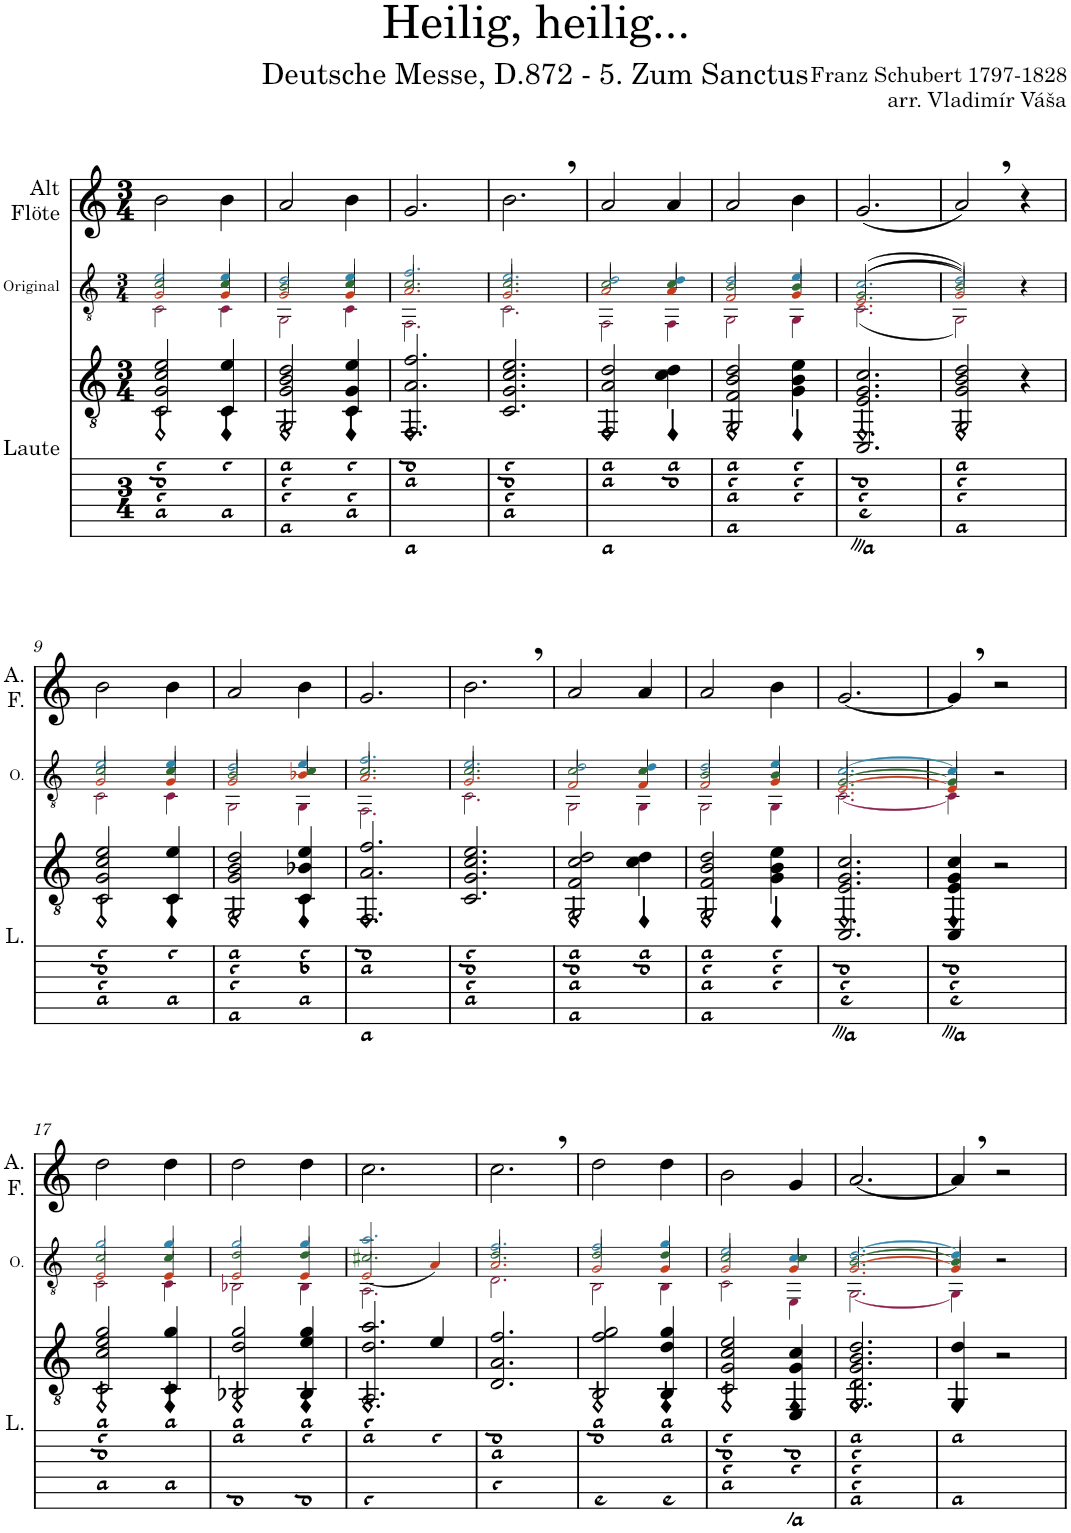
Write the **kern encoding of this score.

**kern	**kern	**kern	**kern
*part3	*part3	*part2	*part1
*staff4	*staff3	*staff2	*staff1
*I"Laute	*	*I"Original	*I"Alt Flöte
*I'L.	*	*I'O.	*I'A. F.
*stria6	*	*stria5	*
*	*clefGv2	*clefGv2	*clefG2
*	*	*	*Trd4c7
*k[]	*k[]	*k[]	*k[]
*M3/4	*M3/4	*M3/4	*M3/4
=1	=1	=1	=1
*	*	*^	*
*	*	*	*^	*
*	*	*	*	*^	*
2C 2G 2c 2e	2C/ 2G/ 2c/ 2e/	2ei/	2cj/	2GZ/	2CV\	2b\
4C 4e	4C/ 4e/	4ei/	4cj/	4GZ/	4CV\	4b\
=2	=2	=2	=2	=2	=2	=2
2GG 2G 2B 2d	2GG/ 2G/ 2B/ 2d/	2di/	2Bj/	2GZ/	2GGV\	2a/
4C 4G 4e	4C/ 4G/ 4e/	4ei/	4cj/	4GZ/	4CV\	4b\
=3	=3	=3	=3	=3	=3	=3
2.FF 2.A 2.f	2.FF/ 2.A/ 2.f/	2.fi/	2.cj/	2.AZ/	2.FFV\	2.g/
=4	=4	=4	=4	=4	=4	=4
2.C 2.G 2.c 2.e	2.C/ 2.G/ 2.c/ 2.e/	2.ei/	2.cj/	2.GZ/	2.CV\	2.b,\
=5	=5	=5	=5	=5	=5	=5
2FF 2A 2d	2FF/ 2A/ 2d/	2di/	2cj/	2AZ/	2FFV\	2a/
4c 4d	4c\ 4d\	4di/	4cj/	4AZ/	4FFV\	4a/
=6	=6	=6	=6	=6	=6	=6
2GG 2F 2B 2d	2GG/ 2F/ 2B/ 2d/	2di/	2Bj/	2FZ/	2GGV\	2a/
4G 4B 4e	4G\ 4B\ 4e\	4ei/	4Bj/	4GZ/	4GGV\	4b\
=7	=7	=7	=7	=7	=7	=7
2.CC 2.E 2.G 2.c	2.CC/ 2.E/ 2.G/ 2.c/	(2.ci/	(>2.Gj/	(>2.EZ/	(2.CV\	(2.g/
=8	=8	=8	=8	=8	=8	=8
2GG 2G 2B 2d	2GG/ 2G/ 2B/ 2d/	2di/)	2Bj/)	2GZ/)	2GGV\)	2a,/)
4r	4r	4r	4ryy	4ryy	4ryy	4r
!!LO:LB:g=z
=9	=9	=9	=9	=9	=9	=9
2C 2G 2c 2e	2C/ 2G/ 2c/ 2e/	2ei/	2cj/	2GZ/	2CV\	2b\
4C 4e	4C/ 4e/	4ei/	4cj/	4GZ/	4CV\	4b\
=10	=10	=10	=10	=10	=10	=10
2GG 2G 2B 2d	2GG/ 2G/ 2B/ 2d/	2di/	2Bj/	2GZ/	2GGV\	2a/
4C 4B-X 4e	4C/ 4B-X/ 4e/	4ei/	4cj/	4B-XZ/	4GGV\	4b\
=11	=11	=11	=11	=11	=11	=11
2.FF 2.A 2.f	2.FF/ 2.A/ 2.f/	2.fi/	2.cj/	2.AZ/	2.FFV\	2.g/
=12	=12	=12	=12	=12	=12	=12
2.C 2.G 2.c 2.e	2.C/ 2.G/ 2.c/ 2.e/	2.ei/	2.cj/	2.GZ/	2.CV\	2.b,\
=13	=13	=13	=13	=13	=13	=13
2GG 2F 2c 2d	2GG/ 2F/ 2c/ 2d/	2di/	2cj/	2FZ/	2GGV\	2a/
4c 4d	4c\ 4d\	4di/	4cj/	4FZ/	4GGV\	4a/
=14	=14	=14	=14	=14	=14	=14
2GG 2F 2B 2d	2GG/ 2F/ 2B/ 2d/	2di/	2Bj/	2FZ/	2GGV\	2a/
4G 4B 4e	4G\ 4B\ 4e\	4ei/	4Bj/	4GZ/	4GGV\	4b\
=15	=15	=15	=15	=15	=15	=15
2.CC 2.E 2.G 2.c	2.CC/ 2.E/ 2.G/ 2.c/	[2.ci/	[2.Gj/	[2.EZ/	[2.CV\	[2.g/
=16	=16	=16	=16	=16	=16	=16
4CC 4E 4G 4c	4CC/ 4E/ 4G/ 4c/	4ci/]	4Gj/]	4EZ/]	4CV\]	4g,/]
2r	2r	2r	2ryy	2ryy	2ryy	2r
!!LO:LB:g=z
=17	=17	=17	=17	=17	=17	=17
2C 2c 2e 2g	2C/ 2c/ 2e/ 2g/	2gi/	2cj/	2EZ/	2CV\	2dd\
4C 4g	4C/ 4g/	4gi/	4cj/	4EZ/	4CV\	4dd\
=18	=18	=18	=18	=18	=18	=18
2BB-X 2d 2g	2BB-X/ 2d/ 2g/	2gi/	2dj/	2EZ/	2BB-XV\	2dd\
4BB- 4e 4g	4BB-/ 4e/ 4g/	4gi/	4dj/	4EZ/	4BB-V\	4dd\
=19	=19	=19	=19	=19	=19	=19
*^	*^	*	*	*	*	*
2.AA 2.d 2.a	2ryy	2.AA/ 2.d/ 2.a/	2ryy	2.ai/	2.c#Xj/	(2EZ/	2.AAV\	2.cc\
.	4e	.	4e/	.	.	4AZ/)	.	.
*v	*v	*	*	*	*	*	*	*
*	*v	*v	*	*	*	*	*
=20	=20	=20	=20	=20	=20	=20
2.D 2.A 2.f	2.D/ 2.A/ 2.f/	2.fi/	2.dj/	2.AZ/	2.DV\	2.cc,\
=21	=21	=21	=21	=21	=21	=21
2BB 2f 2g	2BB/ 2f/ 2g/	2fi/	2dj/	2GZ/	2BBV\	2dd\
4BB 4d 4g	4BB/ 4d/ 4g/	4gi/	4dj/	4GZ/	4BBV\	4dd\
=22	=22	=22	=22	=22	=22	=22
2C 2G 2c 2e	2C/ 2G/ 2c/ 2e/	2ei/	2cj/	2GZ/	2CV\	2b\
4EE 4G 4c	4EE/ 4G/ 4c/	4ci/	4cj/	4GZ/	4EEV\	4g/
=23	=23	=23	=23	=23	=23	=23
2.GG 2.D 2.G 2.B 2.d	2.GG/ 2.D/ 2.G/ 2.B/ 2.d/	[2.di/	[2.Bj/	[2.GZ/	[2.GGV\	[2.a/
=24	=24	=24	=24	=24	=24	=24
4GG 4d	4GG/ 4d/	4di/]	4Bj/]	4GZ/]	4GGV\]	4a,/]
2r	2r	2r	2ryy	2ryy	2ryy	2r
*	*	*v	*v	*v	*v	*
=	=	=	=
*-	*-	*-	*-
